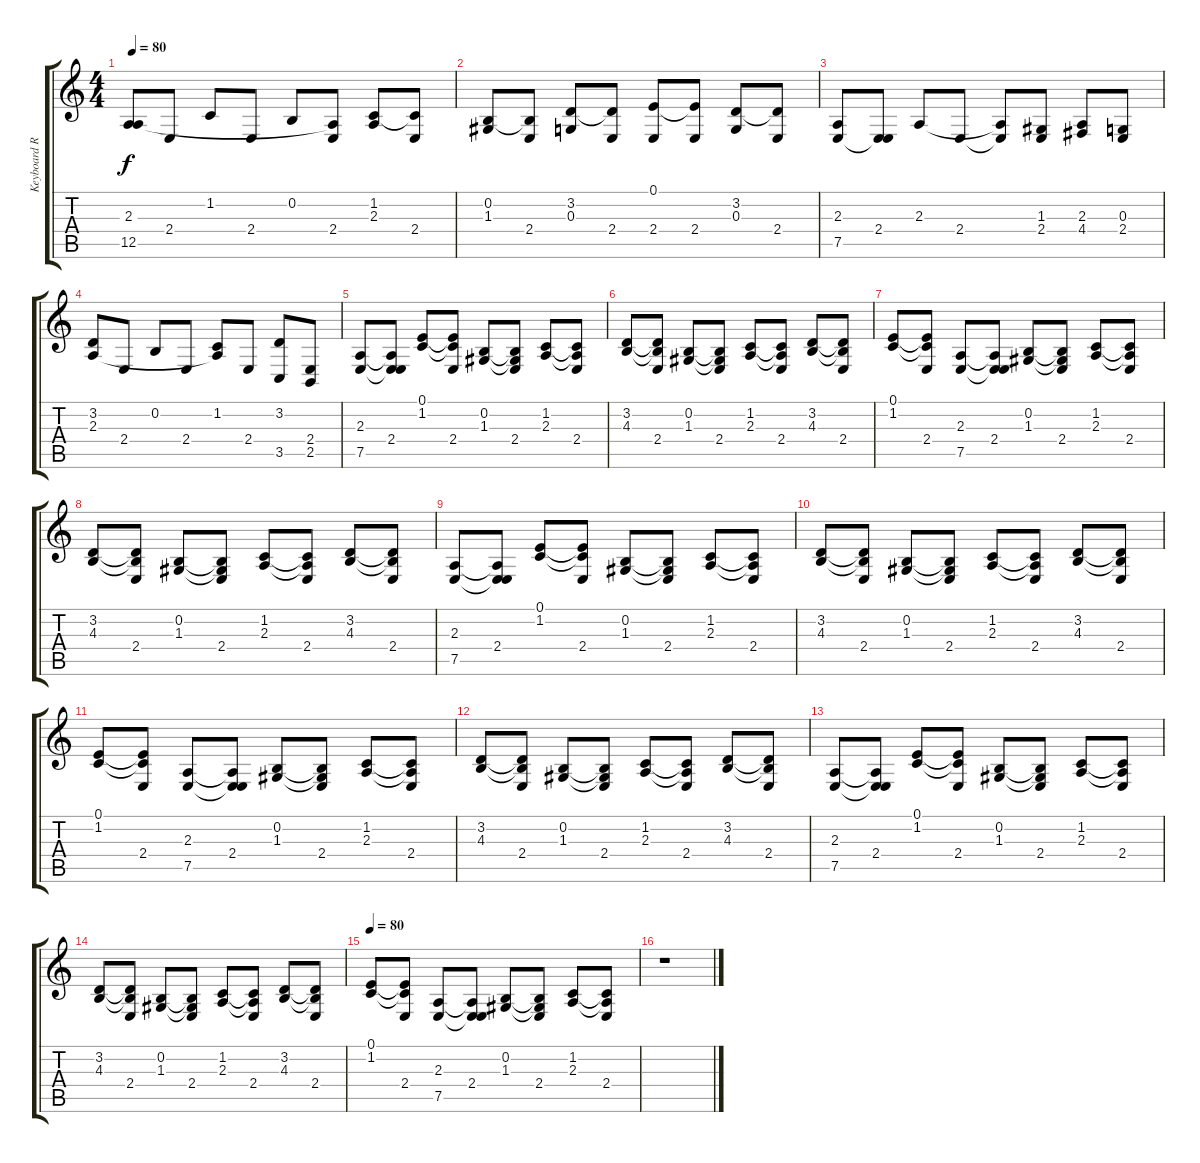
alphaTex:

\track ("Keyboard Right" "Keyboard R") {instrument churchorgan}
\staff {score tabs}
\tuning (E4 B3 G3 D3 A2 E2) {hide}
\ts (4 4)
\tempo 80
\clef g2
\ks c
(2.3 12.5).8{dy f} 2.4.8 1.2.8 2.4.8 0.2.8 (2.4 12.5{t}).8 (1.2 2.3).8 (1.2{t} 2.4).8 |
(0.2 1.3).8 (0.2{t} 2.4).8 (3.2 0.3).8 (3.2{t} 2.4).8 (0.1 2.4).8 (0.1{t} 2.4).8 (3.2 0.3).8 (3.2{t} 2.4).8 |
(2.3 7.5).8 (2.4 7.5{t}).8 2.3.8 2.4.8 (2.3{t} 2.4{t}).8 (1.3 2.4).8 (2.3 4.4).8 (0.3 2.4).8 |
(3.2 2.3).8 2.4.8 0.2.8 2.4.8 (1.2 2.3{t}).8 2.4.8 (3.2 3.5).8 (2.4 2.5).8 |
(2.3 7.5).8 (2.3{t} 2.4 7.5{t}).8 (0.1 1.2).8 (0.1{t} 1.2{t} 2.4).8 (0.2 1.3).8 (0.2{t} 1.3{t} 2.4).8 (1.2 2.3).8 (1.2{t} 2.3{t} 2.4).8 |
(3.2 4.3).8 (3.2{t} 4.3{t} 2.4).8 (0.2 1.3).8 (0.2{t} 1.3{t} 2.4).8 (1.2 2.3).8 (1.2{t} 2.3{t} 2.4).8 (3.2 4.3).8 (3.2{t} 4.3{t} 2.4).8 |
(0.1 1.2).8 (0.1{t} 1.2{t} 2.4).8 (2.3 7.5).8 (2.3{t} 2.4 7.5{t}).8 (0.2 1.3).8 (0.2{t} 1.3{t} 2.4).8 (1.2 2.3).8 (1.2{t} 2.3{t} 2.4).8 |
(3.2 4.3).8 (3.2{t} 4.3{t} 2.4).8 (0.2 1.3).8 (0.2{t} 1.3{t} 2.4).8 (1.2 2.3).8 (1.2{t} 2.3{t} 2.4).8 (3.2 4.3).8 (3.2{t} 4.3{t} 2.4).8 |
(2.3 7.5).8 (2.3{t} 2.4 7.5{t}).8 (0.1 1.2).8 (0.1{t} 1.2{t} 2.4).8 (0.2 1.3).8 (0.2{t} 1.3{t} 2.4).8 (1.2 2.3).8 (1.2{t} 2.3{t} 2.4).8 |
(3.2 4.3).8 (3.2{t} 4.3{t} 2.4).8 (0.2 1.3).8 (0.2{t} 1.3{t} 2.4).8 (1.2 2.3).8 (1.2{t} 2.3{t} 2.4).8 (3.2 4.3).8 (3.2{t} 4.3{t} 2.4).8 |
(0.1 1.2).8 (0.1{t} 1.2{t} 2.4).8 (2.3 7.5).8 (2.3{t} 2.4 7.5{t}).8 (0.2 1.3).8 (0.2{t} 1.3{t} 2.4).8 (1.2 2.3).8 (1.2{t} 2.3{t} 2.4).8 |
(3.2 4.3).8 (3.2{t} 4.3{t} 2.4).8 (0.2 1.3).8 (0.2{t} 1.3{t} 2.4).8 (1.2 2.3).8 (1.2{t} 2.3{t} 2.4).8 (3.2 4.3).8 (3.2{t} 4.3{t} 2.4).8 |
(2.3 7.5).8{volume 11} (2.3{t} 2.4 7.5{t}).8 (0.1 1.2).8 (0.1{t} 1.2{t} 2.4).8 (0.2 1.3).8 (0.2{t} 1.3{t} 2.4).8 (1.2 2.3).8 (1.2{t} 2.3{t} 2.4).8 |
(3.2 4.3).8 (3.2{t} 4.3{t} 2.4).8 (0.2 1.3).8 (0.2{t} 1.3{t} 2.4).8 (1.2 2.3).8 (1.2{t} 2.3{t} 2.4).8 (3.2 4.3).8 (3.2{t} 4.3{t} 2.4).8 |
\tempo 80
(0.1 1.2).8{volume 5} (0.1{t} 1.2{t} 2.4).8 (2.3 7.5).8 (2.3{t} 2.4 7.5{t}).8 (0.2 1.3).8 (0.2{t} 1.3{t} 2.4).8 (1.2 2.3).8 (1.2{t} 2.3{t} 2.4).8 |
r.1
